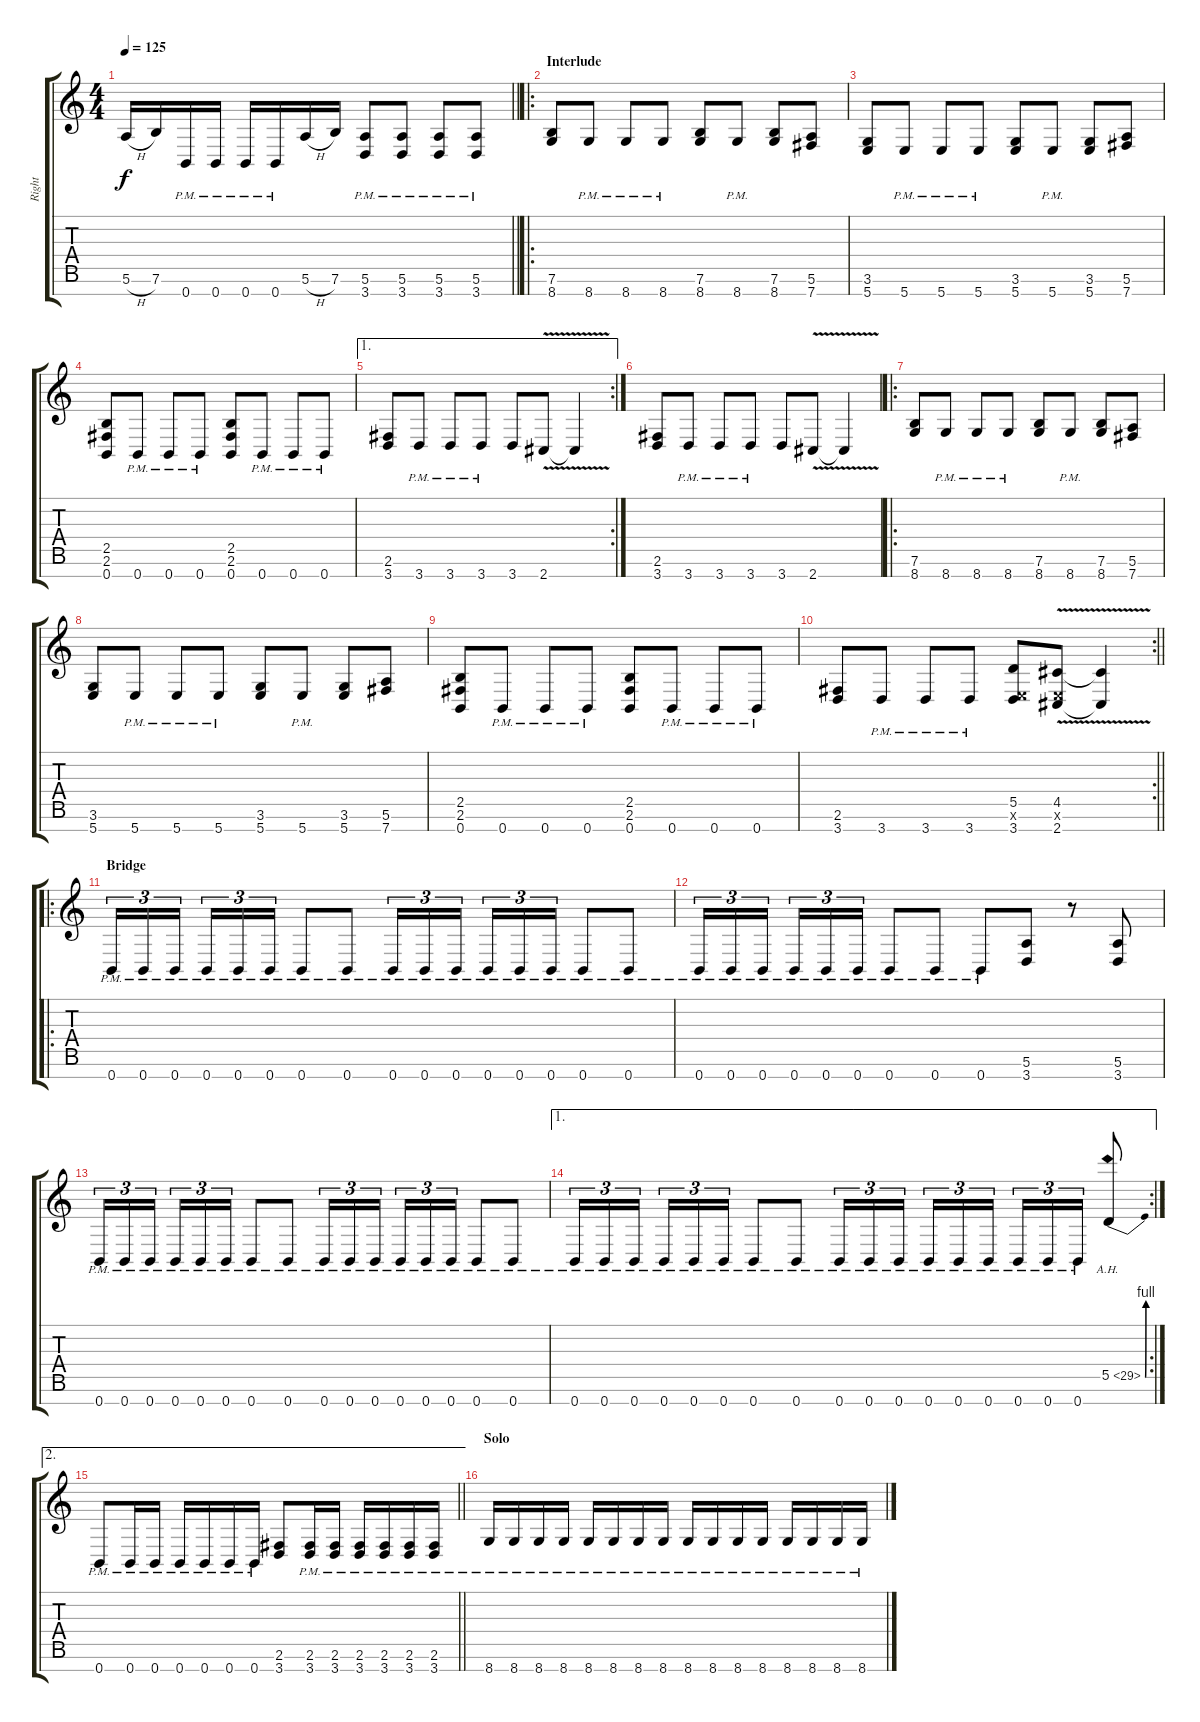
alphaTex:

\track ("Right" "Right") {instrument distortionguitar}
\staff {score tabs}
\tuning (E4 B3 G3 D3 A2 E2 B1) {hide}
\ts (4 4)
\tempo 125
\clef g2
\barLineRight lightlight
\ks c
5.6{h}.16{dy f} 7.6.16 0.7{pm}.16 0.7{pm}.16 0.7{pm}.16 0.7{pm}.16 5.6{h}.16 7.6.16 (5.6{pm} 3.7{pm}).8 (5.6{pm} 3.7{pm}).8 (5.6{pm} 3.7{pm}).8 (5.6{pm} 3.7{pm}).8 |
\ro
\section ("" "Interlude")
(7.6 8.7).8 8.7{pm}.8 8.7{pm}.8 8.7{pm}.8 (7.6 8.7).8 8.7{pm}.8 (7.6 8.7).8 (5.6 7.7).8 |
(3.6 5.7).8 5.7{pm}.8 5.7{pm}.8 5.7{pm}.8 (3.6 5.7).8 5.7{pm}.8 (3.6 5.7).8 (5.6 7.7).8 |
(2.5 2.6 0.7).8 0.7{pm}.8 0.7{pm}.8 0.7{pm}.8 (2.5 2.6 0.7).8 0.7{pm}.8 0.7{pm}.8 0.7{pm}.8 |
\ae 1
\rc 2
(2.6 3.7).8 3.7{pm}.8 3.7{pm}.8 3.7{pm}.8 3.7.8 2.7{v}.8 2.7{t}.4 |
(2.6 3.7).8 3.7{pm}.8 3.7{pm}.8 3.7{pm}.8 3.7.8 2.7{v}.8 2.7{t}.4 |
\ro
(7.6 8.7).8 8.7{pm}.8 8.7{pm}.8 8.7{pm}.8 (7.6 8.7).8 8.7{pm}.8 (7.6 8.7).8 (5.6 7.7).8 |
(3.6 5.7).8 5.7{pm}.8 5.7{pm}.8 5.7{pm}.8 (3.6 5.7).8 5.7{pm}.8 (3.6 5.7).8 (5.6 7.7).8 |
(2.5 2.6 0.7).8 0.7{pm}.8 0.7{pm}.8 0.7{pm}.8 (2.5 2.6 0.7).8 0.7{pm}.8 0.7{pm}.8 0.7{pm}.8 |
\rc 2
\barLineRight lightlight
(2.6 3.7).8 3.7{pm}.8 3.7{pm}.8 3.7{pm}.8 (5.5 0.6{x} 3.7).8 (4.5{v} 0.6{x} 2.7{v}).8 (4.5{t} 2.7{t}).4 |
\ro
\section ("" "Bridge")
0.7{pm}.16{tu (3 2)} 0.7{pm}.16{tu (3 2)} 0.7{pm}.16{tu (3 2) beam splitsecondary} 0.7{pm}.16{tu (3 2)} 0.7{pm}.16{tu (3 2)} 0.7{pm}.16{tu (3 2)} 0.7{pm}.8 0.7{pm}.8 0.7{pm}.16{tu (3 2)} 0.7{pm}.16{tu (3 2)} 0.7{pm}.16{tu (3 2) beam splitsecondary} 0.7{pm}.16{tu (3 2)} 0.7{pm}.16{tu (3 2)} 0.7{pm}.16{tu (3 2)} 0.7{pm}.8 0.7{pm}.8 |
0.7{pm}.16{tu (3 2)} 0.7{pm}.16{tu (3 2)} 0.7{pm}.16{tu (3 2) beam splitsecondary} 0.7{pm}.16{tu (3 2)} 0.7{pm}.16{tu (3 2)} 0.7{pm}.16{tu (3 2)} 0.7{pm}.8 0.7{pm}.8 0.7{pm}.8 (5.6 3.7).8 r.8 (5.6 3.7).8 |
0.7{pm}.16{tu (3 2)} 0.7{pm}.16{tu (3 2)} 0.7{pm}.16{tu (3 2) beam splitsecondary} 0.7{pm}.16{tu (3 2)} 0.7{pm}.16{tu (3 2)} 0.7{pm}.16{tu (3 2)} 0.7{pm}.8 0.7{pm}.8 0.7{pm}.16{tu (3 2)} 0.7{pm}.16{tu (3 2)} 0.7{pm}.16{tu (3 2) beam splitsecondary} 0.7{pm}.16{tu (3 2)} 0.7{pm}.16{tu (3 2)} 0.7{pm}.16{tu (3 2)} 0.7{pm}.8 0.7{pm}.8 |
\ae 1
\rc 2
0.7{pm}.16{tu (3 2)} 0.7{pm}.16{tu (3 2)} 0.7{pm}.16{tu (3 2) beam splitsecondary} 0.7{pm}.16{tu (3 2)} 0.7{pm}.16{tu (3 2)} 0.7{pm}.16{tu (3 2)} 0.7{pm}.8 0.7{pm}.8 0.7{pm}.16{tu (3 2)} 0.7{pm}.16{tu (3 2)} 0.7{pm}.16{tu (3 2) beam splitsecondary} 0.7{pm}.16{tu (3 2)} 0.7{pm}.16{tu (3 2)} 0.7{pm}.16{tu (3 2)} 0.7{pm}.16{tu (3 2)} 0.7{pm}.16{tu (3 2)} 0.7{pm}.16{tu (3 2)} 5.5{be (bend 0 0 60 4) ah 24}.8 |
\ae 2
\barLineRight lightlight
0.7{pm}.8 0.7{pm}.16 0.7{pm}.16 0.7{pm}.16 0.7{pm}.16 0.7{pm}.16 0.7{pm}.16 (2.6 3.7).8 (2.6{pm} 3.7{pm}).16 (2.6{pm} 3.7{pm}).16 (2.6{pm} 3.7{pm}).16 (2.6{pm} 3.7{pm}).16 (2.6{pm} 3.7{pm}).16 (2.6{pm} 3.7{pm}).16 |
\section ("" "Solo")
8.7{pm}.16 8.7{pm}.16 8.7{pm}.16 8.7{pm}.16 8.7{pm}.16 8.7{pm}.16 8.7{pm}.16 8.7{pm}.16 8.7{pm}.16 8.7{pm}.16 8.7{pm}.16 8.7{pm}.16 8.7{pm}.16 8.7{pm}.16 8.7{pm}.16 8.7{pm}.16
